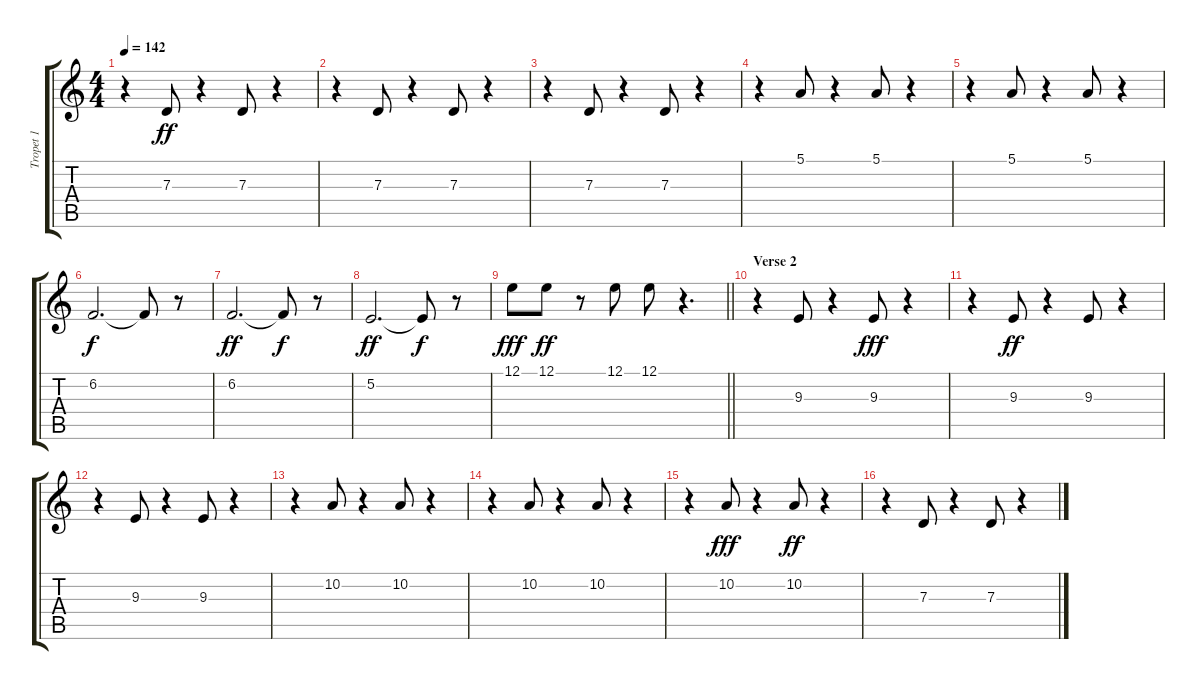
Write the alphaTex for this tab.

\track ("Tropet 1" "Tropet 1") {instrument trumpet}
\staff {score tabs}
\tuning (E4 B3 G3 D3 A2 E2) {hide}
\ts (4 4)
\tempo 142
\clef g2
\ks c
r.4{dy ff} 7.3.8 r.4 7.3.8 r.4 |
r.4 7.3.8 r.4 7.3.8 r.4 |
r.4 7.3.8 r.4 7.3.8 r.4 |
r.4 5.1.8 r.4 5.1.8 r.4 |
r.4 5.1.8 r.4 5.1.8 r.4 |
6.2.2{d dy f} 6.2{t}.8 r.8 |
6.2.2{d dy ff} 6.2{t}.8{dy f} r.8 |
5.2.2{d dy ff} 5.2{t}.8{dy f} r.8 |
\barLineRight lightlight
12.1.8{dy fff} 12.1.8{dy ff} r.8 12.1.8 12.1.8 r.4{d} |
\section ("" "Verse 2")
r.4 9.3.8 r.4 9.3.8{dy fff} r.4 |
r.4 9.3.8{dy ff} r.4 9.3.8 r.4 |
r.4 9.3.8 r.4 9.3.8 r.4 |
r.4 10.2.8 r.4 10.2.8 r.4 |
r.4 10.2.8 r.4 10.2.8 r.4 |
r.4 10.2.8{dy fff} r.4 10.2.8{dy ff} r.4 |
r.4 7.3.8 r.4 7.3.8 r.4
